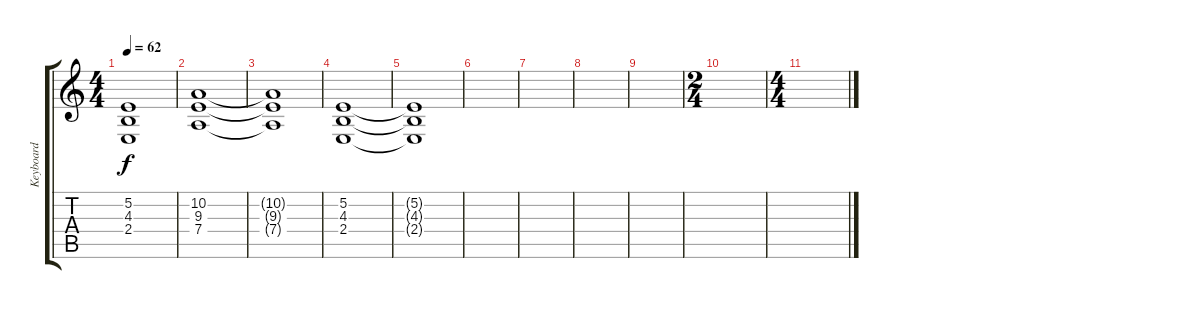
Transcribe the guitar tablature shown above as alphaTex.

\track ("Keyboard" "Keyboard") {instrument stringensemble1}
\staff {score tabs}
\tuning (E4 B3 G3 D3 A2 E2) {hide}
\ts (4 4)
\tempo 62
\clef g2
\ks c
(5.2{t} 4.3{t} 2.4{t}).1{dy f} |
(10.2 9.3 7.4).1 |
(10.2{t} 9.3{t} 7.4{t}).1 |
(5.2 4.3 2.4).1 |
(5.2{t} 4.3{t} 2.4{t}).1 |
|
|
|
|
\ts (2 4)
|
\ts (4 4)
